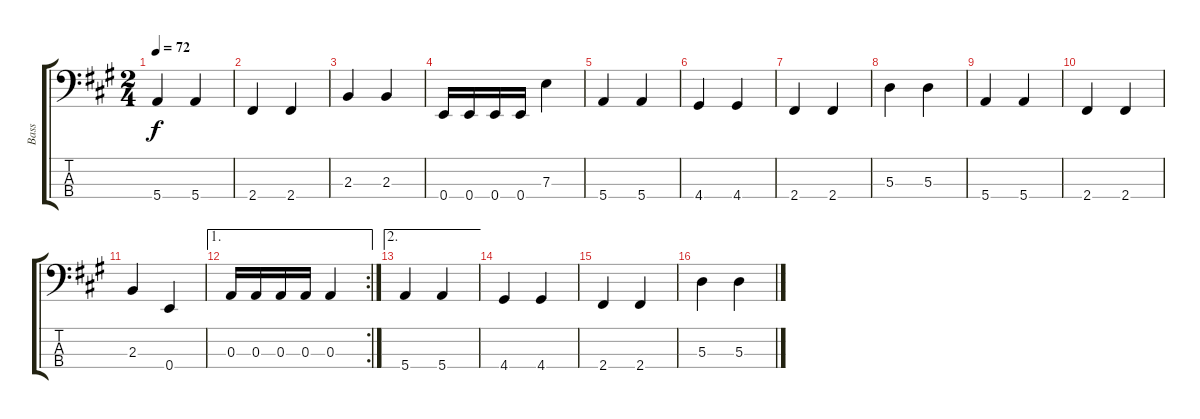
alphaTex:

\track ("Bass" "Bass") {instrument electricbassfinger}
\staff {score tabs}
\tuning (G2 D2 A1 E1) {hide}
\ts (2 4)
\tempo 72
\clef f4
\ks a
5.4.4{dy f} 5.4.4 |
2.4.4 2.4.4 |
2.3.4 2.3.4 |
0.4.16 0.4.16 0.4.16 0.4.16 7.3.4 |
5.4.4 5.4.4 |
4.4.4 4.4.4 |
2.4.4 2.4.4 |
5.3.4 5.3.4 |
5.4.4 5.4.4 |
2.4.4 2.4.4 |
2.3.4 0.4.4 |
\ae 1
\rc 2
0.3.16 0.3.16 0.3.16 0.3.16 0.3.4 |
\ae 2
5.4.4 5.4.4 |
4.4.4 4.4.4 |
2.4.4 2.4.4 |
5.3.4 5.3.4
